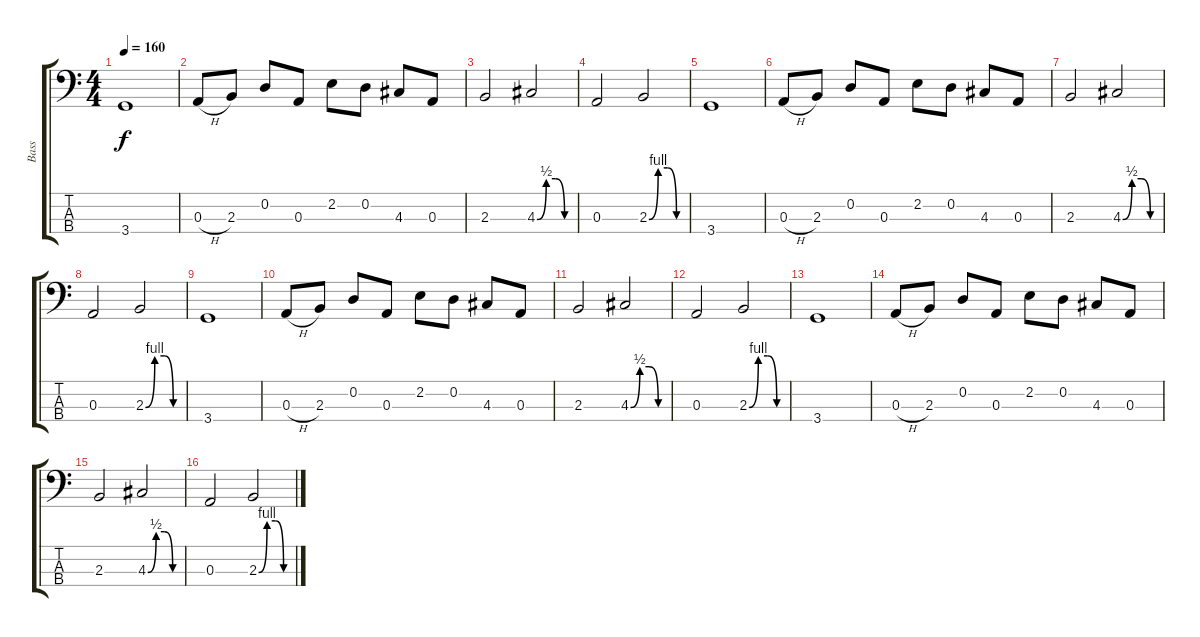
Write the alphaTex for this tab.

\track ("Bass" "Bass") {instrument electricbassfinger}
\staff {score tabs}
\tuning (G2 D2 A1 E1) {hide}
\ts (4 4)
\tempo 160
\clef f4
\ks c
3.4.1{dy f} |
0.3{h}.8 2.3.8 0.2.8 0.3.8 2.2.8 0.2.8 4.3.8 0.3.8 |
2.3.2 4.3{be (custom 0 0 15 2 30 2 45 0 60 0)}.2 |
0.3.2 2.3{be (custom 0 0 15 4 30 4 45 0 60 0)}.2 |
3.4.1 |
0.3{h}.8 2.3.8 0.2.8 0.3.8 2.2.8 0.2.8 4.3.8 0.3.8 |
2.3.2 4.3{be (custom 0 0 15 2 30 2 45 0 60 0)}.2 |
0.3.2 2.3{be (custom 0 0 15 4 30 4 45 0 60 0)}.2 |
3.4.1 |
0.3{h}.8 2.3.8 0.2.8 0.3.8 2.2.8 0.2.8 4.3.8 0.3.8 |
2.3.2 4.3{be (custom 0 0 15 2 30 2 45 0 60 0)}.2 |
0.3.2 2.3{be (custom 0 0 15 4 30 4 45 0 60 0)}.2 |
3.4.1 |
0.3{h}.8 2.3.8 0.2.8 0.3.8 2.2.8 0.2.8 4.3.8 0.3.8 |
2.3.2 4.3{be (custom 0 0 15 2 30 2 45 0 60 0)}.2 |
0.3.2 2.3{be (custom 0 0 15 4 30 4 45 0 60 0)}.2
